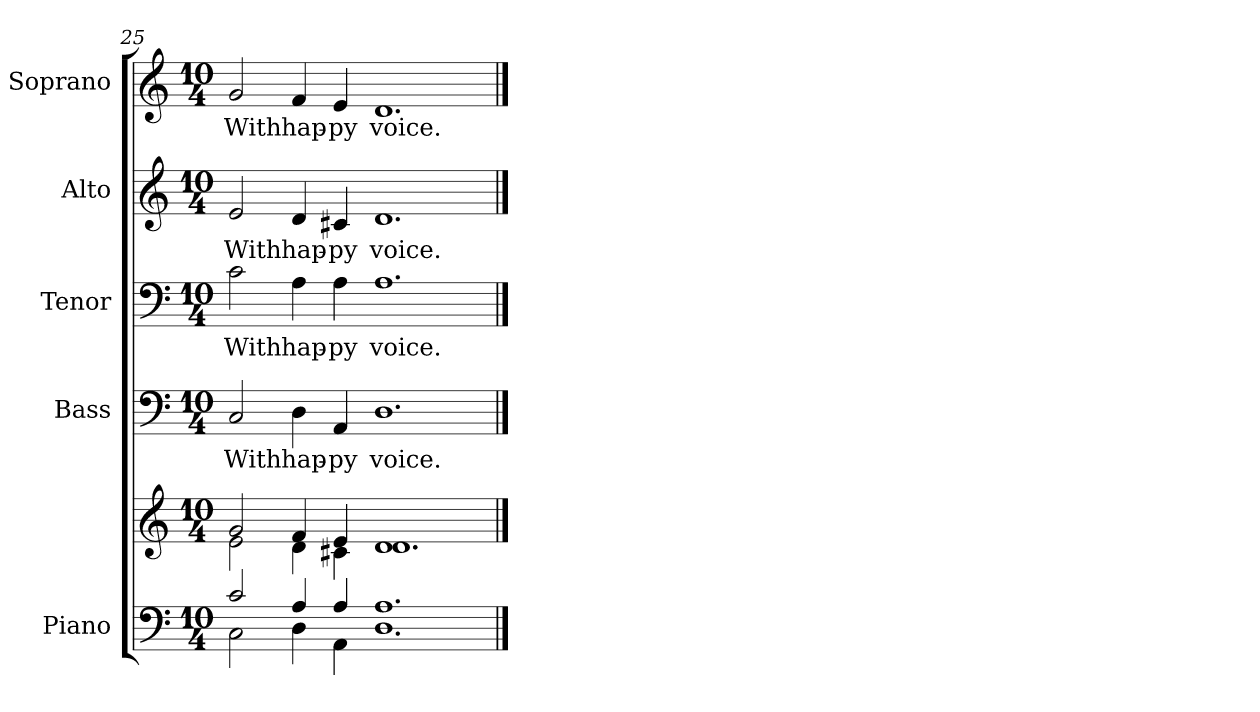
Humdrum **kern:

**kern	**kern	**kern	**text	**kern	**text	**kern	**text	**kern	**text
*part5	*part5	*part4	*part4	*part3	*part3	*part2	*part2	*part1	*part1
*staff6	*staff5	*staff4	*staff4	*staff3	*staff3	*staff2	*staff2	*staff1	*staff1
*I"Piano	*	*I"Bass	*	*I"Tenor	*	*I"Alto	*	*I"Soprano	*
*I'Pno.	*	*I'B.	*	*I'T.	*	*I'A.	*	*I'S.	*
*clefF4	*clefG2	*clefF4	*	*clefF4	*	*clefG2	*	*clefG2	*
*k[]	*k[]	*k[]	*	*k[]	*	*k[]	*	*k[]	*
*C:	*C:	*C:	*	*C:	*	*C:	*	*C:	*
*M10/4	*M10/4	*M10/4	*	*M10/4	*	*M10/4	*	*M10/4	*
=25	=25	=25	=25	=25	=25	=25	=25	=25	=25
*^	*^	*	*	*	*	*	*	*	*
!	!	!	!	!	!LO:LY:b:color=#000000	!	!	!	!	!	!
!	!	!	!	!	!	!	!LO:LY:b:color=#000000	!	!	!	!
!	!	!	!	!	!	!	!	!	!LO:LY:b:color=#000000	!	!
!	!	!	!	!	!	!	!	!	!	!	!LO:LY:b:color=#000000
2ci/	2Ci\	2gi/	2ei\	2Ci/	With	2ci\	With	2ei/	With	2gi/	With
!	!	!	!	!	!LO:LY:b:color=#000000	!	!	!	!	!	!
!	!	!	!	!	!	!	!LO:LY:b:color=#000000	!	!	!	!
!	!	!	!	!	!	!	!	!	!LO:LY:b:color=#000000	!	!
!	!	!	!	!	!	!	!	!	!	!	!LO:LY:b:color=#000000
4Ai/	4Di\	4fi/	4di\	4Di\	hap-	4Ai\	hap-	4di/	hap-	4fi/	hap-
!	!	!	!	!	!LO:LY:b:color=#000000	!	!	!	!	!	!
!	!	!	!	!	!	!	!LO:LY:b:color=#000000	!	!	!	!
!	!	!	!	!	!	!	!	!	!LO:LY:b:color=#000000	!	!
!	!	!	!	!	!	!	!	!	!	!	!LO:LY:b:color=#000000
4Ai/	4AAi\	4ei/	4c#Xi\	4AAi/	-py	4Ai\	-py	4c#Xi/	-py	4ei/	-py
!	!	!	!	!	!LO:LY:b:color=#000000	!	!	!	!	!	!
!	!	!	!	!	!	!	!LO:LY:b:color=#000000	!	!	!	!
!	!	!	!	!	!	!	!	!	!LO:LY:b:color=#000000	!	!
!	!	!	!	!	!	!	!	!	!	!	!LO:LY:b:color=#000000
1.Ai	1.Di	1.di	1.di	1.Di	voice.	1.Ai	voice.	1.di	voice.	1.di	voice.
*v	*v	*	*	*	*	*	*	*	*	*	*
*	*v	*v	*	*	*	*	*	*	*	*
==	==	==	==	==	==	==	==	==	==
*-	*-	*-	*-	*-	*-	*-	*-	*-	*-
